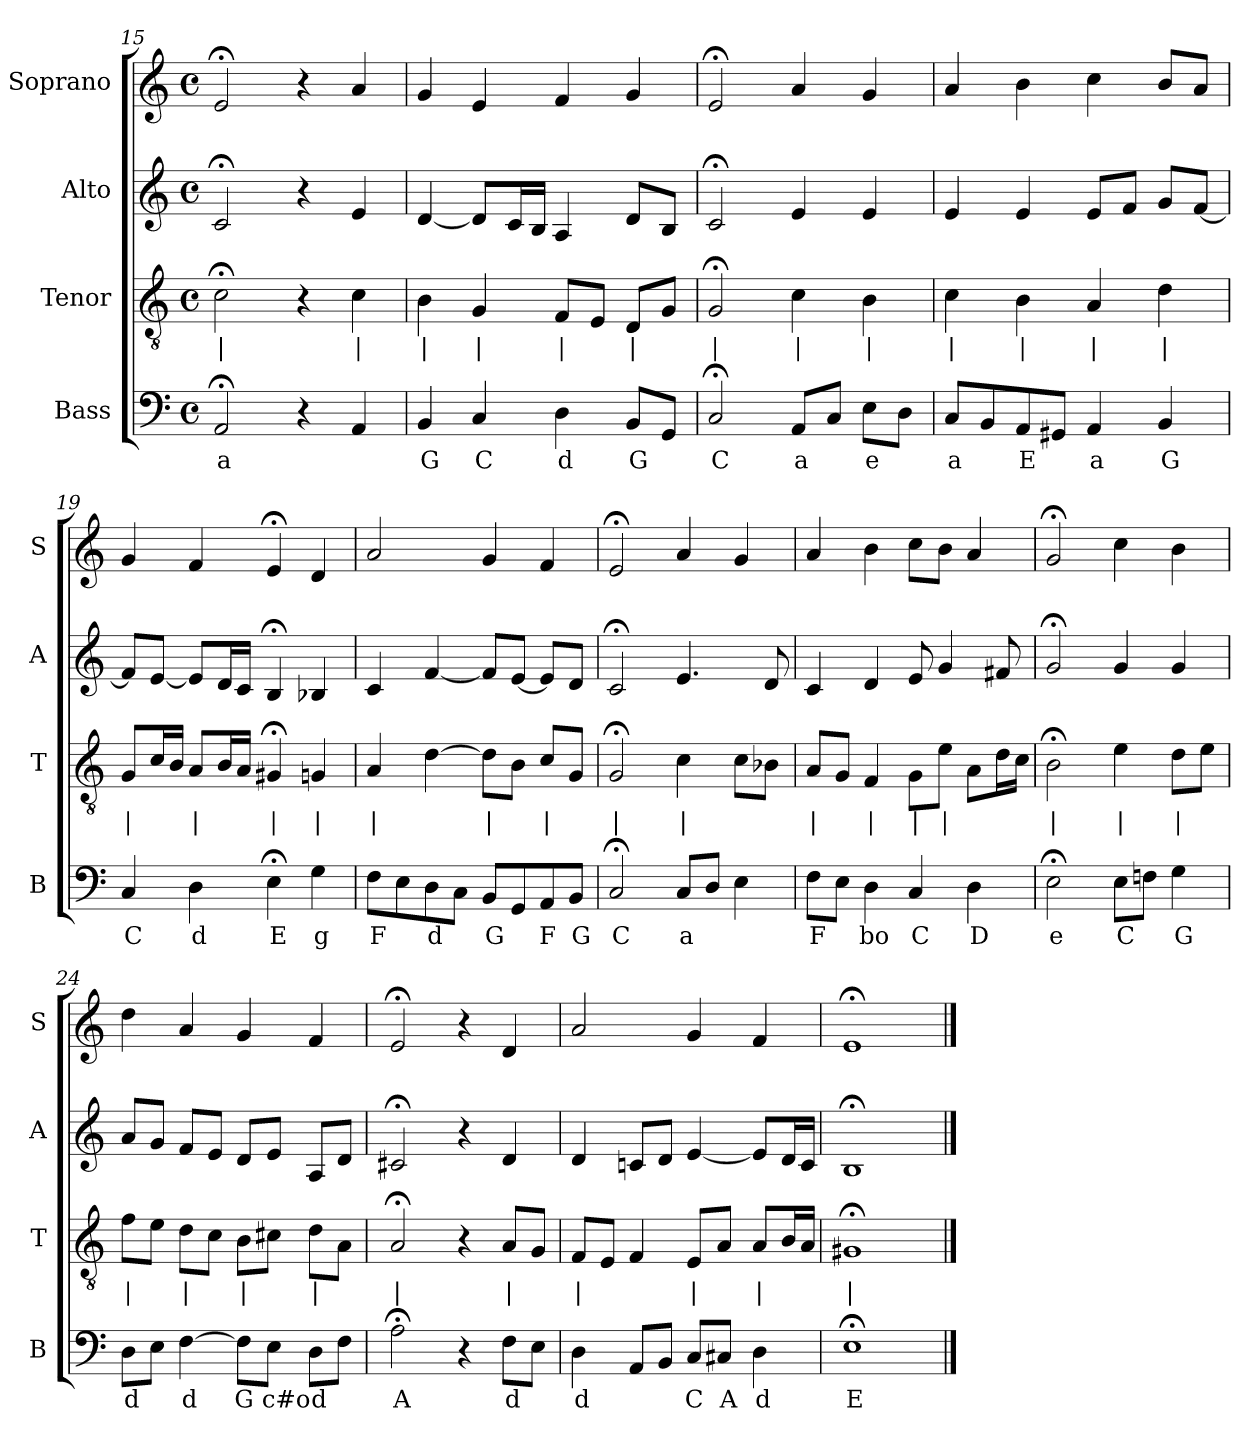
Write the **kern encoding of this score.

**kern	**text	**kern	**text	**kern	**kern
*part4	*part4	*part3	*part3	*part2	*part1
*staff4	*staff4	*staff3	*staff3	*staff2	*staff1
*I"Bass	*	*I"Tenor	*	*I"Alto	*I"Soprano
*I'B	*	*I'T	*	*I'A	*I'S
*clefF4	*	*clefGv2	*	*clefG2	*clefG2
*k[]	*	*k[]	*	*k[]	*k[]
*a:	*	*a:	*	*a:	*a:
*M4/4	*	*M4/4	*	*M4/4	*M4/4
*met(c)	*	*met(c)	*	*met(c)	*met(c)
=15	=15	=15	=15	=15	=15
2AA;<	a	2c;<	|	2c;<	2e;<
4r	.	4r	.	4r	4r
4AA	.	4c	|	4e	4a
=16	=16	=16	=16	=16	=16
4BB	G	4B	|	[4d	4g
4C	C	4G	|	8dL]	4e
.	.	.	.	16cL	.
.	.	.	.	16BJJ	.
4D	d	8FL	|	4A	4f
.	.	8EJ	.	.	.
8BBL	G	8DL	|	8dL	4g
8GGJ	.	8GJ	.	8BJ	.
=17	=17	=17	=17	=17	=17
2C;<	C	2G;<	|	2c;<	2e;<
8AAL	a	4c	|	4e	4a
8CJ	.	.	.	.	.
8EL	e	4B	|	4e	4g
8DJ	.	.	.	.	.
=18	=18	=18	=18	=18	=18
8CL	a	4c	|	4e	4a
8BB	.	.	.	.	.
8AA	E	4B	|	4e	4b
8GG#XJ	.	.	.	.	.
4AA	a	4A	|	8eL	4cc
.	.	.	.	8fJ	.
4BB	G	4d	|	8gL	8bL
.	.	.	.	[8fJ	8aJ
=19	=19	=19	=19	=19	=19
4C	C	8GL	|	8fL]	4g
.	.	16cL	.	[8eJ	.
.	.	16BJJ	.	.	.
4D	d	8AL	|	8eL]	4f
.	.	16BL	.	16dL	.
.	.	16AJJ	.	16cJJ	.
4E;<	E	4G#X;<	|	4B;<	4e;<
4G	g	4Gn	|	4B-X	4d
=20	=20	=20	=20	=20	=20
8FL	F	4A	|	4c	2a
8E	.	.	.	.	.
8D	d	[4d	.	[4f	.
8CJ	.	.	.	.	.
8BBL	G	8dL]	|	8fL]	4g
8GG	.	8BJ	.	[8eJ	.
8AA	F	8cL	|	8eL]	4f
8BBJ	G	8GJ	.	8dJ	.
=21	=21	=21	=21	=21	=21
2C;<	C	2G;<	|	2c;<	2e;<
8CL	a	4c	|	4.e	4a
8DJ	.	.	.	.	.
4E	.	8cL	.	.	4g
.	.	8B-XJ	.	8d	.
=22	=22	=22	=22	=22	=22
8FL	F	8AL	|	4c	4a
8EJ	.	8GJ	.	.	.
4D	bo	4F	|	4d	4b
4C	C	8GL	|	8e	8ccL
.	.	8eJ	|	4g	8bJ
4D	D	8AL	.	.	4a
.	.	16dL	.	8f#X	.
.	.	16cJJ	.	.	.
=23	=23	=23	=23	=23	=23
2E;<	e	2B;<	|	2g;<	2g;<
8EL	C	4e	|	4g	4cc
8FnJ	.	.	.	.	.
4G	G	8dL	|	4g	4b
.	.	8eJ	.	.	.
=24	=24	=24	=24	=24	=24
8DL	d	8fL	|	8aL	4dd
8EJ	.	8eJ	.	8gJ	.
[4F	d	8dL	|	8fL	4a
.	.	8cJ	.	8eJ	.
8FL]	G	8BL	|	8dL	4g
8EJ	c#o	8c#XJ	.	8eJ	.
8DL	d	8dL	|	8AL	4f
8FJ	.	8AJ	.	8dJ	.
=25	=25	=25	=25	=25	=25
2A;<	A	2A;<	|	2c#X;<	2e;<
4r	.	4r	.	4r	4r
8FL	d	8AL	|	4d	4d
8EJ	.	8GJ	.	.	.
=26	=26	=26	=26	=26	=26
4D	d	8FL	|	4d	2a
.	.	8EJ	.	.	.
8AAL	.	4F	.	8cnL	.
8BBJ	.	.	.	8dJ	.
8CL	C	8EL	|	[4e	4g
8C#XJ	A	8AJ	.	.	.
4D	d	8AL	|	8eL]	4f
.	.	16BL	.	16dL	.
.	.	16AJJ	.	16cJJ	.
=27	=27	=27	=27	=27	=27
1E;<	E	1G#X;<	|	1B;<	1e;<
==	==	==	==	==	==
*-	*-	*-	*-	*-	*-
